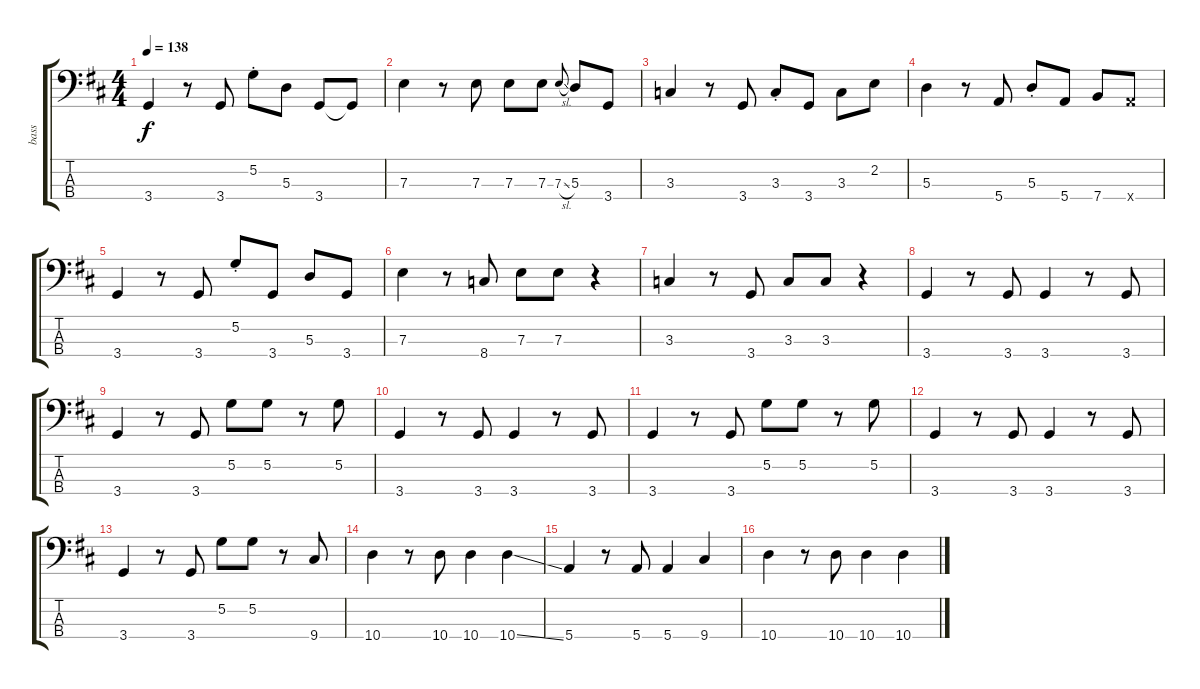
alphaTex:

\track ("bass" "bass") {instrument electricbasspick}
\staff {score tabs}
\tuning (G2 D2 A1 E1) {hide}
\ts (4 4)
\tempo 138
\clef f4
\ks d
3.4.4{dy f} r.8 3.4.8 5.2{st}.8 5.3.8 3.4.8 3.4{t}.8 |
7.3.4 r.8 7.3.8 7.3.8 7.3.8 7.3{sl}.8{gr onbeat} 5.3.8 3.4.8 |
3.3.4 r.8 3.4.8 3.3{st}.8 3.4.8 3.3.8 2.2.8 |
5.3.4 r.8 5.4.8 5.3{st}.8 5.4.8 7.4.8 5.4{x}.8 |
3.4.4 r.8 3.4.8 5.2{st}.8 3.4.8 5.3.8 3.4.8 |
7.3.4 r.8 8.4.8 7.3.8 7.3.8 r.4 |
3.3.4 r.8 3.4.8 3.3.8 3.3.8 r.4 |
3.4.4 r.8 3.4.8 3.4.4 r.8 3.4.8 |
3.4.4 r.8 3.4.8 5.2.8 5.2.8 r.8 5.2.8 |
3.4.4 r.8 3.4.8 3.4.4 r.8 3.4.8 |
3.4.4 r.8 3.4.8 5.2.8 5.2.8 r.8 5.2.8 |
3.4.4 r.8 3.4.8 3.4.4 r.8 3.4.8 |
3.4.4 r.8 3.4.8 5.2.8 5.2.8 r.8 9.4.8 |
10.4.4 r.8 10.4.8 10.4.4 10.4{ss}.4 |
5.4.4 r.8 5.4.8 5.4.4 9.4.4 |
10.4.4 r.8 10.4.8 10.4.4 10.4{ss}.4
